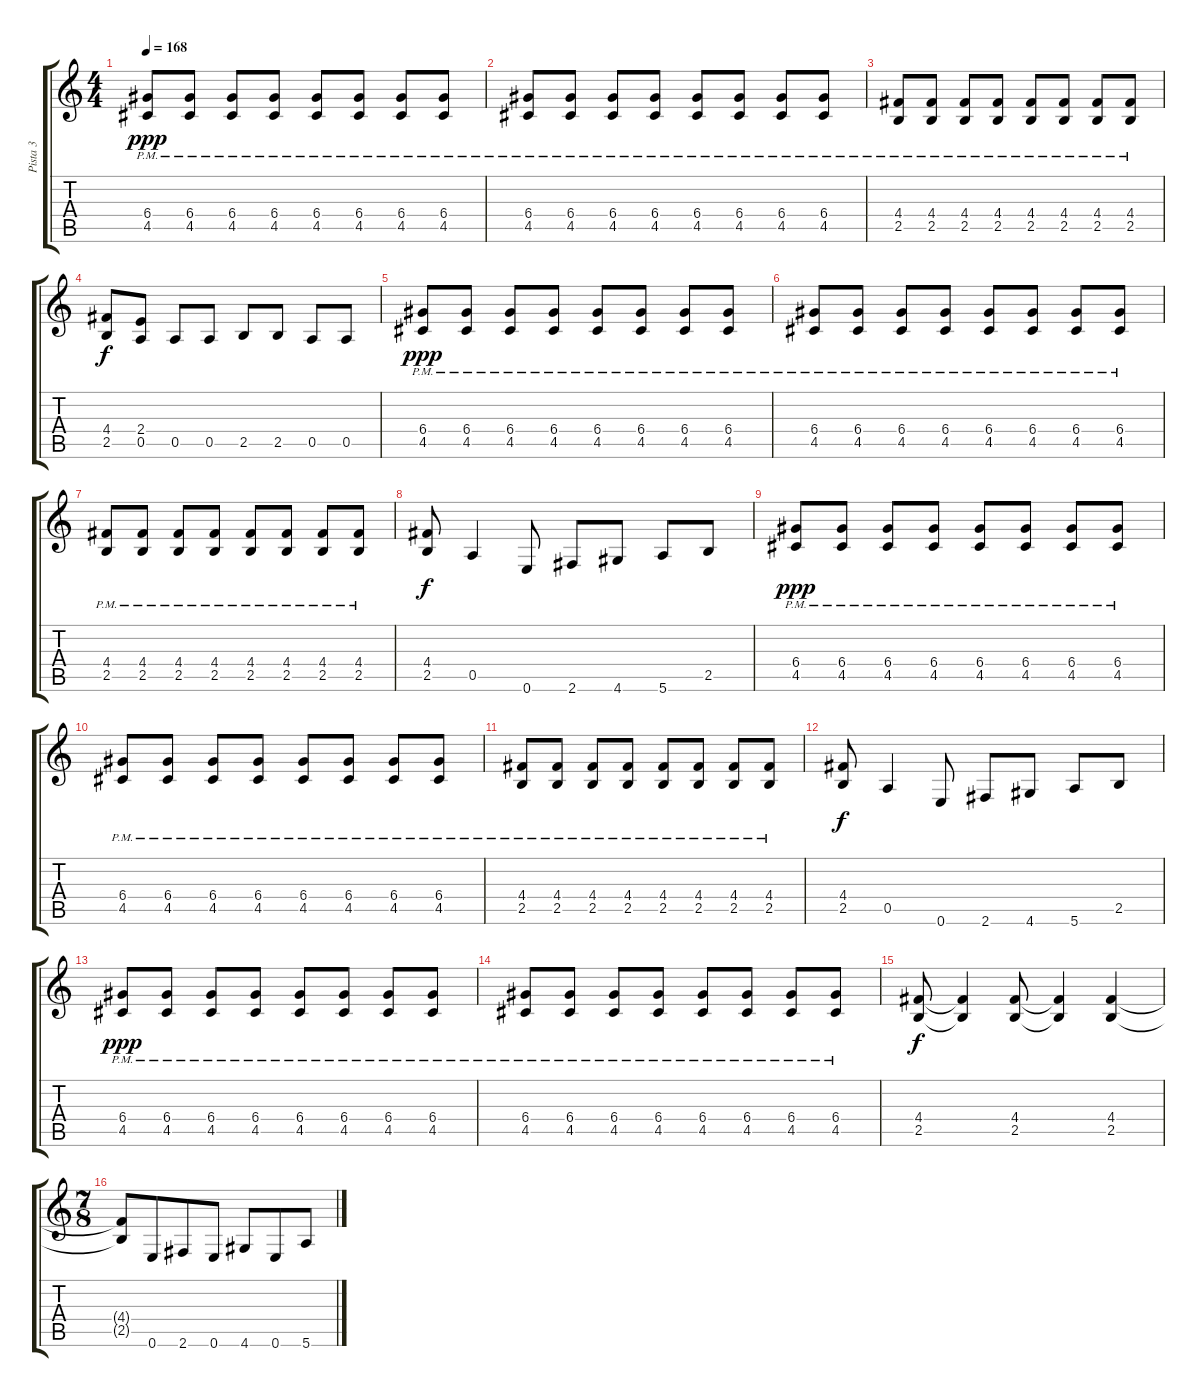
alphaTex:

\track ("Pista 3" "Pista 3") {instrument overdrivenguitar}
\staff {score tabs}
\tuning (E4 B3 G3 D3 A2 E2) {hide}
\ts (4 4)
\tempo 168
\clef g2
\ks c
(6.4{pm} 4.5{pm}).8{dy ppp} (6.4{pm} 4.5{pm}).8 (6.4{pm} 4.5{pm}).8 (6.4{pm} 4.5{pm}).8 (6.4{pm} 4.5{pm}).8 (6.4{pm} 4.5{pm}).8 (6.4{pm} 4.5{pm}).8 (6.4{pm} 4.5{pm}).8 |
(6.4{pm} 4.5{pm}).8 (6.4{pm} 4.5{pm}).8 (6.4{pm} 4.5{pm}).8 (6.4{pm} 4.5{pm}).8 (6.4{pm} 4.5{pm}).8 (6.4{pm} 4.5{pm}).8 (6.4{pm} 4.5{pm}).8 (6.4{pm} 4.5{pm}).8 |
(4.4{pm} 2.5{pm}).8 (4.4{pm} 2.5{pm}).8 (4.4{pm} 2.5{pm}).8 (4.4{pm} 2.5{pm}).8 (4.4{pm} 2.5{pm}).8 (4.4{pm} 2.5{pm}).8 (4.4{pm} 2.5{pm}).8 (4.4{pm} 2.5{pm}).8 |
(4.4 2.5).8{dy f} (2.4 0.5).8 0.5.8 0.5.8 2.5.8 2.5.8 0.5.8 0.5.8 |
(6.4{pm} 4.5{pm}).8{dy ppp} (6.4{pm} 4.5{pm}).8 (6.4{pm} 4.5{pm}).8 (6.4{pm} 4.5{pm}).8 (6.4{pm} 4.5{pm}).8 (6.4{pm} 4.5{pm}).8 (6.4{pm} 4.5{pm}).8 (6.4{pm} 4.5{pm}).8 |
(6.4{pm} 4.5{pm}).8 (6.4{pm} 4.5{pm}).8 (6.4{pm} 4.5{pm}).8 (6.4{pm} 4.5{pm}).8 (6.4{pm} 4.5{pm}).8 (6.4{pm} 4.5{pm}).8 (6.4{pm} 4.5{pm}).8 (6.4{pm} 4.5{pm}).8 |
(4.4{pm} 2.5{pm}).8 (4.4{pm} 2.5{pm}).8 (4.4{pm} 2.5{pm}).8 (4.4{pm} 2.5{pm}).8 (4.4{pm} 2.5{pm}).8 (4.4{pm} 2.5{pm}).8 (4.4{pm} 2.5{pm}).8 (4.4{pm} 2.5{pm}).8 |
(4.4 2.5).8{dy f} 0.5.4 0.6.8 2.6.8 4.6.8 5.6.8 2.5.8 |
(6.4{pm} 4.5{pm}).8{dy ppp} (6.4{pm} 4.5{pm}).8 (6.4{pm} 4.5{pm}).8 (6.4{pm} 4.5{pm}).8 (6.4{pm} 4.5{pm}).8 (6.4{pm} 4.5{pm}).8 (6.4{pm} 4.5{pm}).8 (6.4{pm} 4.5{pm}).8 |
(6.4{pm} 4.5{pm}).8 (6.4{pm} 4.5{pm}).8 (6.4{pm} 4.5{pm}).8 (6.4{pm} 4.5{pm}).8 (6.4{pm} 4.5{pm}).8 (6.4{pm} 4.5{pm}).8 (6.4{pm} 4.5{pm}).8 (6.4{pm} 4.5{pm}).8 |
(4.4{pm} 2.5{pm}).8 (4.4{pm} 2.5{pm}).8 (4.4{pm} 2.5{pm}).8 (4.4{pm} 2.5{pm}).8 (4.4{pm} 2.5{pm}).8 (4.4{pm} 2.5{pm}).8 (4.4{pm} 2.5{pm}).8 (4.4{pm} 2.5{pm}).8 |
(4.4 2.5).8{dy f} 0.5.4 0.6.8 2.6.8 4.6.8 5.6.8 2.5.8 |
(6.4{pm} 4.5{pm}).8{dy ppp} (6.4{pm} 4.5{pm}).8 (6.4{pm} 4.5{pm}).8 (6.4{pm} 4.5{pm}).8 (6.4{pm} 4.5{pm}).8 (6.4{pm} 4.5{pm}).8 (6.4{pm} 4.5{pm}).8 (6.4{pm} 4.5{pm}).8 |
(6.4{pm} 4.5{pm}).8 (6.4{pm} 4.5{pm}).8 (6.4{pm} 4.5{pm}).8 (6.4{pm} 4.5{pm}).8 (6.4{pm} 4.5{pm}).8 (6.4{pm} 4.5{pm}).8 (6.4{pm} 4.5{pm}).8 (6.4{pm} 4.5{pm}).8 |
(4.4 2.5).8{dy f} (4.4{t} 2.5{t}).4 (4.4 2.5).8 (4.4{t} 2.5{t}).4 (4.4 2.5).4 |
\ts (7 8)
(4.4{t} 2.5{t}).8 0.6.8 2.6.8 0.6.8 4.6.8 0.6.8 5.6.8
